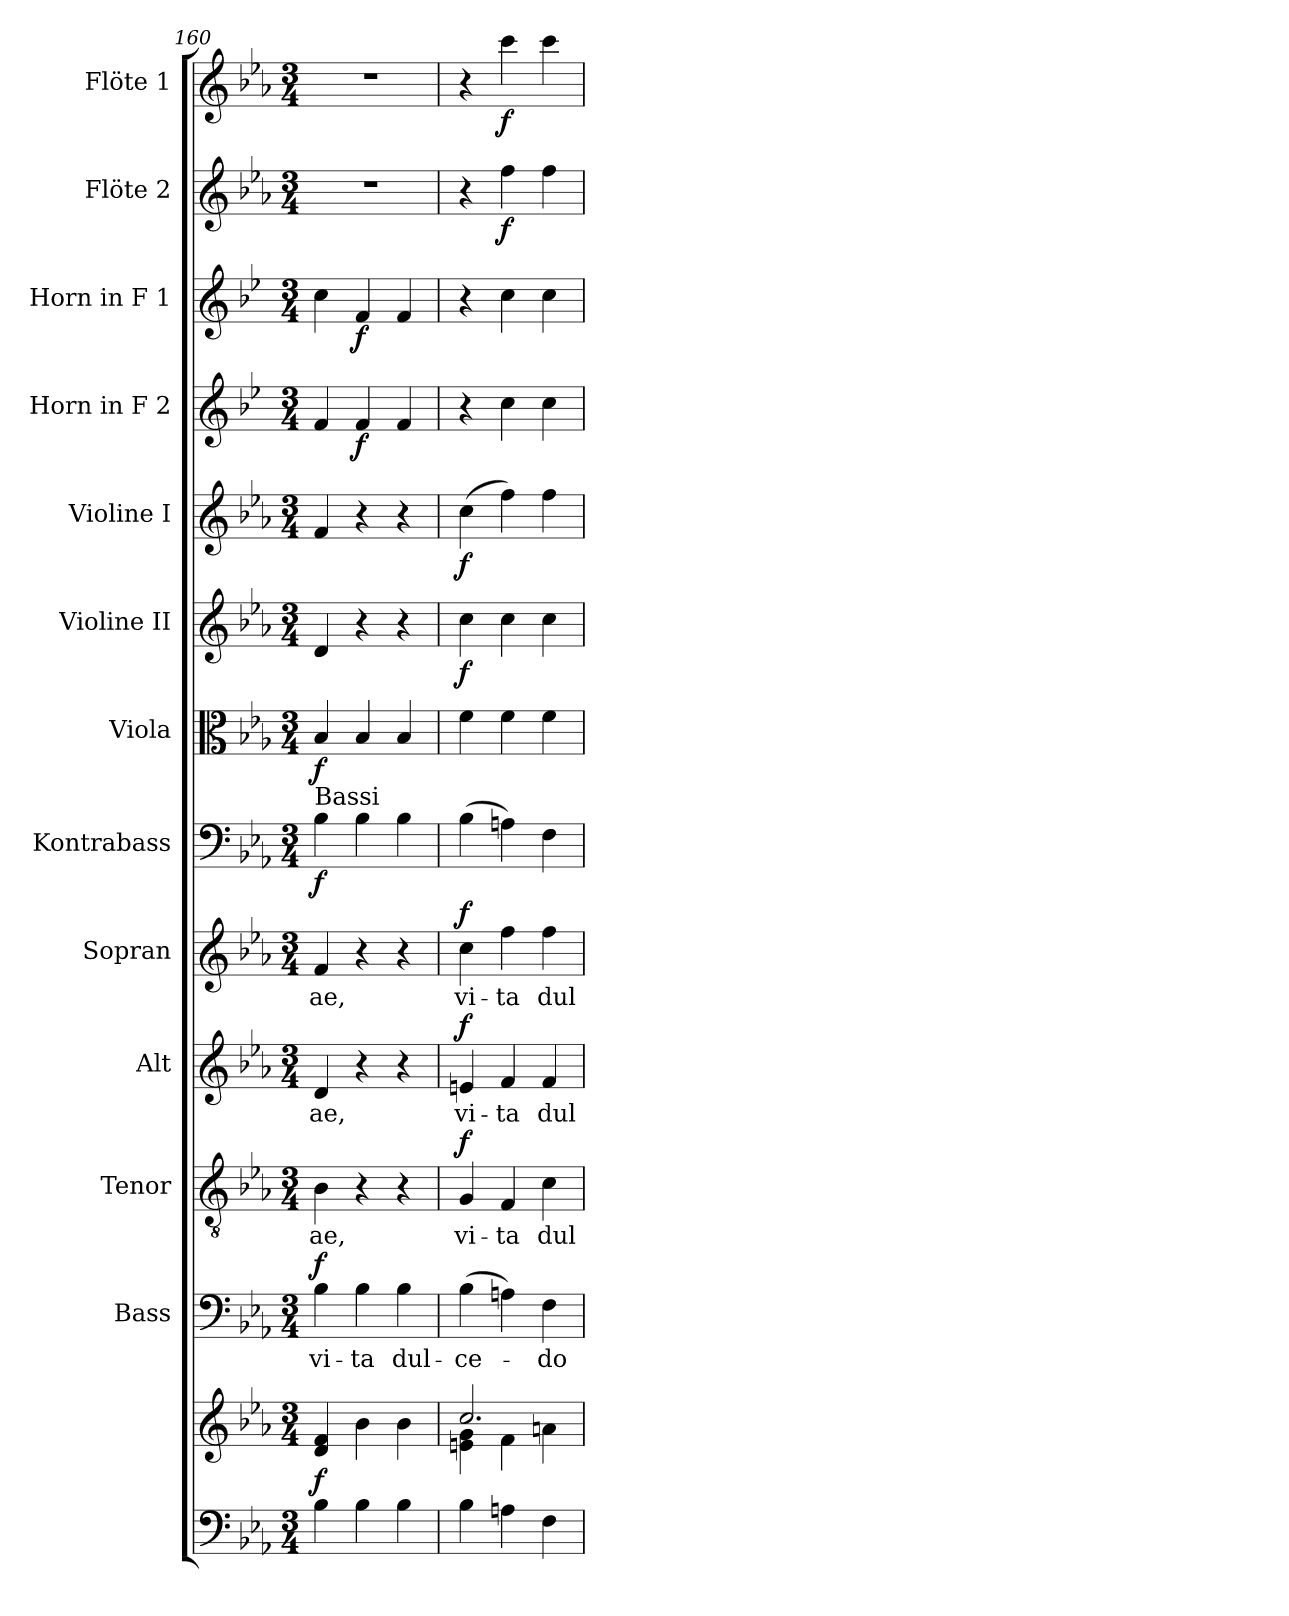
**kern	**kern	**dynam	**kern	**text	**dynam	**kern	**text	**dynam	**kern	**text	**dynam	**kern	**text	**dynam	**kern	**dynam	**kern	**dynam	**kern	**dynam	**kern	**dynam	**kern	**dynam	**kern	**dynam	**kern	**dynam	**kern	**dynam
*part13	*part13	*part13	*part12	*part12	*part12	*part11	*part11	*part11	*part10	*part10	*part10	*part9	*part9	*part9	*part8	*part8	*part7	*part7	*part6	*part6	*part5	*part5	*part4	*part4	*part3	*part3	*part2	*part2	*part1	*part1
*staff14	*staff13	*staff13/14	*staff12	*staff12	*staff12	*staff11	*staff11	*staff11	*staff10	*staff10	*staff10	*staff9	*staff9	*staff9	*staff8	*staff8	*staff7	*staff7	*staff6	*staff6	*staff5	*staff5	*staff4	*staff4	*staff3	*staff3	*staff2	*staff2	*staff1	*staff1
*	*	*	*I"Bass	*	*	*I"Tenor	*	*	*I"Alt	*	*	*I"Sopran	*	*	*I"Kontrabass	*	*I"Viola	*	*I"Violine II	*	*I"Violine I	*	*I"Horn in F 2	*	*I"Horn in F 1	*	*I"Flöte 2	*	*I"Flöte 1	*
*	*	*	*I'B.	*	*	*I'T.	*	*	*I'A.	*	*	*I'S.	*	*	*I'Kb.	*	*I'Vla.	*	*I'Vl. II	*	*I'Vl. I	*	*I'Hrn. F 2	*	*I'Hrn. F 1	*	*I'Fl. 2	*	*I'Fl. 1	*
!!LO:PB:g=z
*clefF4	*clefG2	*	*clefF4	*	*	*clefGv2	*	*	*clefG2	*	*	*clefG2	*	*	*clefF4	*	*clefC3	*	*clefG2	*	*clefG2	*	*clefG2	*	*clefG2	*	*clefG2	*	*clefG2	*
*	*	*	*	*	*	*	*	*	*	*	*	*	*	*	*ITrd7c12	*	*	*	*	*	*	*	*ITrd4c7	*	*ITrd4c7	*	*	*	*	*
*k[b-e-a-]	*k[b-e-a-]	*	*k[b-e-a-]	*	*	*k[b-e-a-]	*	*	*k[b-e-a-]	*	*	*k[b-e-a-]	*	*	*k[b-e-a-]	*	*k[b-e-a-]	*	*k[b-e-a-]	*	*k[b-e-a-]	*	*k[b-e-a-]	*	*k[b-e-a-]	*	*k[b-e-a-]	*	*k[b-e-a-]	*
*E-:	*E-:	*	*E-:	*	*	*E-:	*	*	*E-:	*	*	*E-:	*	*	*E-:	*	*E-:	*	*E-:	*	*E-:	*	*E-:	*	*E-:	*	*E-:	*	*E-:	*
*M3/4	*M3/4	*	*M3/4	*	*	*M3/4	*	*	*M3/4	*	*	*M3/4	*	*	*M3/4	*	*M3/4	*	*M3/4	*	*M3/4	*	*M3/4	*	*M3/4	*	*M3/4	*	*M3/4	*
=160	=160	=160	=160	=160	=160	=160	=160	=160	=160	=160	=160	=160	=160	=160	=160	=160	=160	=160	=160	=160	=160	=160	=160	=160	=160	=160	=160	=160	=160	=160
!	!	!	!	!	!	!	!	!	!	!	!	!	!	!	!LO:TX:a:t=Bassi	!	!	!	!	!	!	!	!	!	!	!	!	!	!	!
!	!	!LO:DY:a=2	!	!LO:LY:b	!LO:DY:a	!	!LO:LY:b	!	!	!LO:LY:b	!	!	!LO:LY:b	!	!	!LO:DY:b	!	!LO:DY:b	!	!	!	!	!	!	!	!	!	!	!	!
4B-\	4d/ 4f/	f	4B-\	vi-	f	4B-\	-ae,	.	4d/	-ae,	.	4f/	-ae,	.	4BB-\	f	4B-/	f	4d/	.	4f/	.	4B-/	.	4f\	.	2.r	.	2.r	.
!	!	!	!	!LO:LY:b	!	!	!	!	!	!	!	!	!	!	!	!	!	!	!	!	!	!	!	!LO:DY:b	!	!LO:DY:b	!	!	!	!
4B-\	4b-\	.	4B-\	-ta	.	4r	.	.	4r	.	.	4r	.	.	4BB-\	.	4B-/	.	4r	.	4r	.	4B-/	f	4B-/	f	.	.	.	.
!	!	!	!	!LO:LY:b	!	!	!	!	!	!	!	!	!	!	!	!	!	!	!	!	!	!	!	!	!	!	!	!	!	!
4B-\	4b-\	.	4B-\	dul-	.	4r	.	.	4r	.	.	4r	.	.	4BB-\	.	4B-/	.	4r	.	4r	.	4B-/	.	4B-/	.	.	.	.	.
=161	=161	=161	=161	=161	=161	=161	=161	=161	=161	=161	=161	=161	=161	=161	=161	=161	=161	=161	=161	=161	=161	=161	=161	=161	=161	=161	=161	=161	=161	=161
*	*^	*	*	*	*	*	*	*	*	*	*	*	*	*	*	*	*	*	*	*	*	*	*	*	*	*	*	*	*	*
!	!	!	!	!	!LO:LY:b	!	!	!LO:LY:b	!LO:DY:a	!	!LO:LY:b	!LO:DY:a	!	!LO:LY:b	!LO:DY:a	!	!	!	!	!	!LO:DY:b	!	!LO:DY:b	!	!	!	!	!	!	!	!
4B-\	2.cc/	4en\ 4g\	.	(>4B-\	-ce-	.	4G/	vi-	f	4en/	vi-	f	4cc\	vi-	f	(>4BB-\	.	4f\	.	4cc\	f	(>4cc\	f	4r	.	4r	.	4r	.	4r	.
!	!	!	!	!	!	!	!	!LO:LY:b	!	!	!LO:LY:b	!	!	!LO:LY:b	!	!	!	!	!	!	!	!	!	!	!	!	!	!	!LO:DY:b	!	!LO:DY:b
4An\	.	4f\	.	4An\)	.	.	4F/	-ta	.	4f/	-ta	.	4ff\	-ta	.	4AAn\)	.	4f\	.	4cc\	.	4ff\)	.	4f\	.	4f\	.	4ff\	f	4ccc\	f
!	!	!	!	!	!LO:LY:b	!	!	!LO:LY:b	!	!	!LO:LY:b	!	!	!LO:LY:b	!	!	!	!	!	!	!	!	!	!	!	!	!	!	!	!	!
4F\	.	4an\	.	4F\	-do	.	4c\	dul-	.	4f/	dul-	.	4ff\	dul-	.	4FF\	.	4f\	.	4cc\	.	4ff\	.	4f\	.	4f\	.	4ff\	.	4ccc\	.
*	*v	*v	*	*	*	*	*	*	*	*	*	*	*	*	*	*	*	*	*	*	*	*	*	*	*	*	*	*	*	*	*
=	=	=	=	=	=	=	=	=	=	=	=	=	=	=	=	=	=	=	=	=	=	=	=	=	=	=	=	=	=	=
*-	*-	*-	*-	*-	*-	*-	*-	*-	*-	*-	*-	*-	*-	*-	*-	*-	*-	*-	*-	*-	*-	*-	*-	*-	*-	*-	*-	*-	*-	*-
